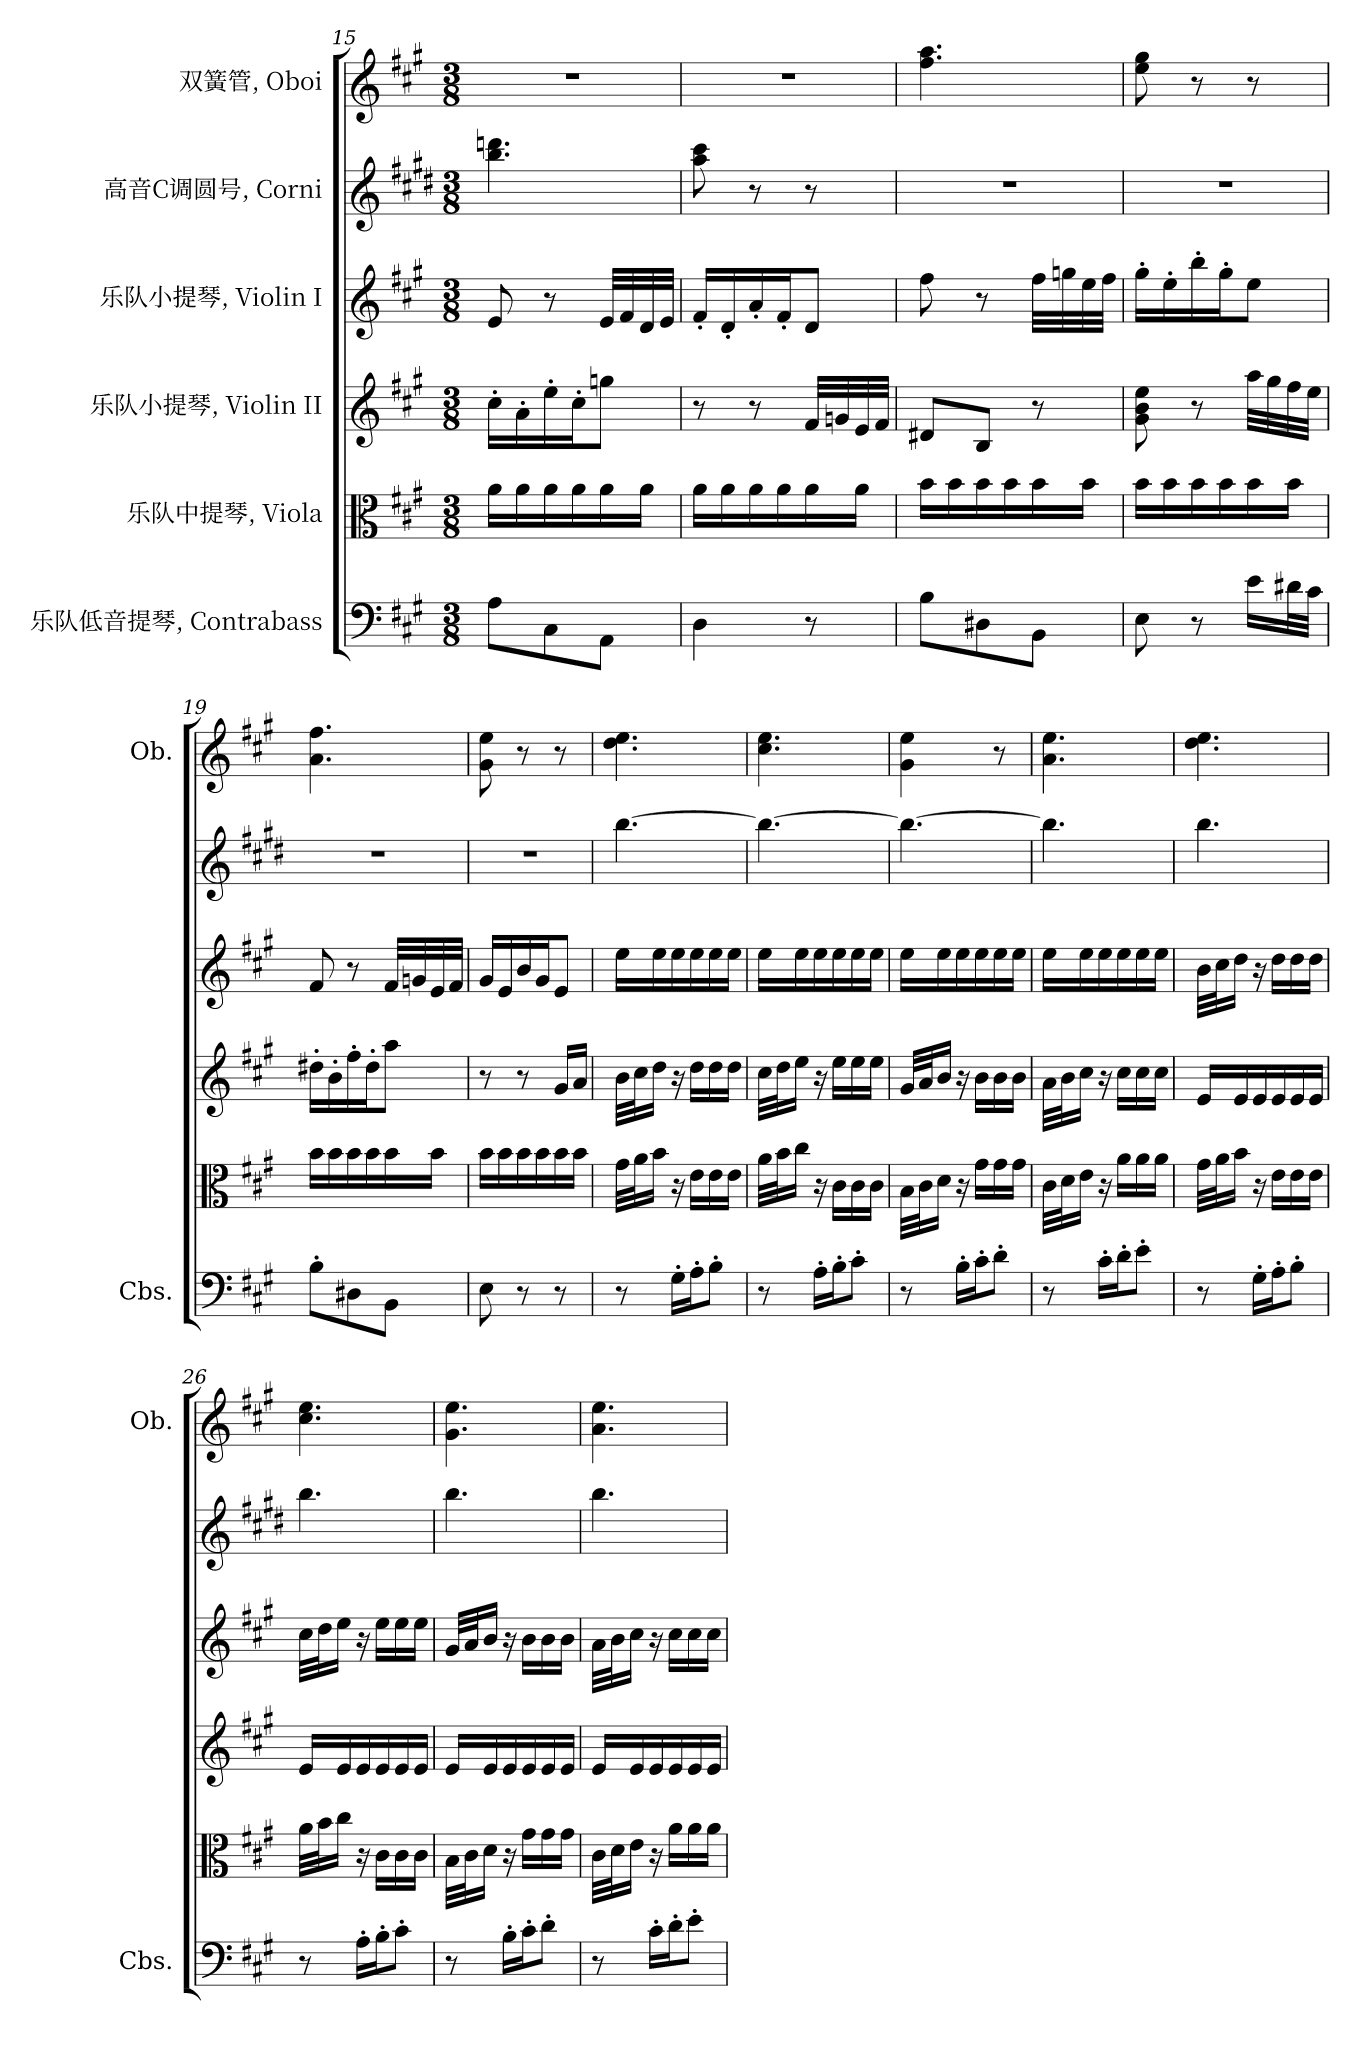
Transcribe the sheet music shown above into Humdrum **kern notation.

**kern	**kern	**kern	**kern	**kern	**kern
*part6	*part5	*part4	*part3	*part2	*part1
*staff6	*staff5	*staff4	*staff3	*staff2	*staff1
*I"乐队低音提琴, Contrabass	*I"乐队中提琴, Viola	*I"乐队小提琴, Violin II	*I"乐队小提琴, Violin I	*I"高音C调圆号, Corni	*I"双簧管, Oboi
*I'Cbs.	*	*	*	*	*I'Ob.
*clefF4	*clefC3	*clefG2	*clefG2	*clefG2	*clefG2
*ITrd7c12	*	*	*	*ITrd4c7	*
*k[f#c#g#]	*k[f#c#g#]	*k[f#c#g#]	*k[f#c#g#]	*k[f#c#g#]	*k[f#c#g#]
*M3/8	*M3/8	*M3/8	*M3/8	*M3/8	*M3/8
=15	=15	=15	=15	=15	=15
8AA\L	16a\LL	16cc#'\LL	8e/	4.ee\ 4.ggn\	4.r
.	16a\	16a'\	.	.	.
8CC#\	16a\	16ee'\	8r	.	.
.	16a\	16cc#'\J	.	.	.
8AAA\J	16a\	8ggn\J	32e/LLL	.	.
.	.	.	32f#/	.	.
.	16a\JJ	.	32d/	.	.
.	.	.	32e/JJJ	.	.
=16	=16	=16	=16	=16	=16
4DD\	16a\LL	8r	16f#'/LL	8dd\ 8ff#\	4.r
.	16a\	.	16d'/	.	.
.	16a\	8r	16a'/	8r	.
.	16a\	.	16f#'/J	.	.
8r	16a\	32f#/LLL	8d/J	8r	.
.	.	32gn/	.	.	.
.	16a\JJ	32e/	.	.	.
.	.	32f#/JJJ	.	.	.
!!LO:PB:g=z
=17	=17	=17	=17	=17	=17
8BB\L	16b\LL	8d#X/L	8ff#\	4.r	4.ff#\ 4.aa\
.	16b\	.	.	.	.
8DD#X\	16b\	8B/J	8r	.	.
.	16b\	.	.	.	.
8BBB\J	16b\	8r	32ff#\LLL	.	.
.	.	.	32ggn\	.	.
.	16b\JJ	.	32ee\	.	.
.	.	.	32ff#\JJJ	.	.
=18	=18	=18	=18	=18	=18
8EE\	16b\LL	8g#\ 8b\ 8ee\	16gg#'\LL	4.r	8ee\ 8gg#\
.	16b\	.	16ee'\	.	.
8r	16b\	8r	16bb'\	.	8r
.	16b\	.	16gg#'\J	.	.
16E\LL	16b\	32aa\LLL	8ee\J	.	8r
.	.	32gg#\	.	.	.
32D#X\L	16b\JJ	32ff#\	.	.	.
32C#\JJJ	.	32ee\JJJ	.	.	.
=19	=19	=19	=19	=19	=19
8BB'\L	16b\LL	16dd#X'\LL	8f#/	4.r	4.a\ 4.ff#\
.	16b\	16b'\	.	.	.
8DD#X\	16b\	16ff#'\	8r	.	.
.	16b\	16dd#'\J	.	.	.
8BBB\J	16b\	8aa\J	32f#/LLL	.	.
.	.	.	32gn/	.	.
.	16b\JJ	.	32e/	.	.
.	.	.	32f#/JJJ	.	.
!!LO:LB:g=z
=20	=20	=20	=20	=20	=20
8EE\	16b\LL	8r	16g#/LL	4.r	8g#\ 8ee\
.	16b\	.	16e/	.	.
8r	16b\	8r	16b/	.	8r
.	16b\	.	16g#/J	.	.
8r	16b\	16g#/LL	8e/J	.	8r
.	16b\JJ	16a/JJ	.	.	.
=21	=21	=21	=21	=21	=21
8r	32g#\LLL	32b\LLL	16ee\LL	[4.ee\	4.dd\ 4.ee\
.	32a\J	32cc#\J	.	.	.
.	16b\JJ	16dd\JJ	16ee\	.	.
16GG#'\LL	16r	16r	16ee\	.	.
16AA'\J	16e\LL	16dd\LL	16ee\	.	.
8BB'\J	16e\	16dd\	16ee\	.	.
.	16e\JJ	16dd\JJ	16ee\JJ	.	.
=22	=22	=22	=22	=22	=22
8r	32a\LLL	32cc#\LLL	16ee\LL	4.ee\_	4.cc#\ 4.ee\
.	32b\J	32dd\J	.	.	.
.	16cc#\JJ	16ee\JJ	16ee\	.	.
16AA'\LL	16r	16r	16ee\	.	.
16BB'\J	16c#\LL	16ee\LL	16ee\	.	.
8C#'\J	16c#\	16ee\	16ee\	.	.
.	16c#\JJ	16ee\JJ	16ee\JJ	.	.
=23	=23	=23	=23	=23	=23
8r	32B\LLL	32g#/LLL	16ee\LL	4.ee\_	4g#\ 4ee\
.	32c#\J	32a/J	.	.	.
.	16d\JJ	16b/JJ	16ee\	.	.
16BB'\LL	16r	16r	16ee\	.	.
16C#'\J	16g#\LL	16b\LL	16ee\	.	.
8D'\J	16g#\	16b\	16ee\	.	8r
.	16g#\JJ	16b\JJ	16ee\JJ	.	.
!!LO:PB:g=z
=24	=24	=24	=24	=24	=24
8r	32c#\LLL	32a\LLL	16ee\LL	4.ee\]	4.a\ 4.ee\
.	32d\J	32b\J	.	.	.
.	16e\JJ	16cc#\JJ	16ee\	.	.
16C#'\LL	16r	16r	16ee\	.	.
16D'\J	16a\LL	16cc#\LL	16ee\	.	.
8E'\J	16a\	16cc#\	16ee\	.	.
.	16a\JJ	16cc#\JJ	16ee\JJ	.	.
=25	=25	=25	=25	=25	=25
8r	32g#\LLL	16e/LL	32b\LLL	4.ee\	4.dd\ 4.ee\
.	32a\J	.	32cc#\J	.	.
.	16b\JJ	16e/	16dd\JJ	.	.
16GG#'\LL	16r	16e/	16r	.	.
16AA'\J	16e\LL	16e/	16dd\LL	.	.
8BB'\J	16e\	16e/	16dd\	.	.
.	16e\JJ	16e/JJ	16dd\JJ	.	.
=26	=26	=26	=26	=26	=26
8r	32a\LLL	16e/LL	32cc#\LLL	4.ee\	4.cc#\ 4.ee\
.	32b\J	.	32dd\J	.	.
.	16cc#\JJ	16e/	16ee\JJ	.	.
16AA'\LL	16r	16e/	16r	.	.
16BB'\J	16c#\LL	16e/	16ee\LL	.	.
8C#'\J	16c#\	16e/	16ee\	.	.
.	16c#\JJ	16e/JJ	16ee\JJ	.	.
=27	=27	=27	=27	=27	=27
8r	32B\LLL	16e/LL	32g#/LLL	4.ee\	4.g#\ 4.ee\
.	32c#\J	.	32a/J	.	.
.	16d\JJ	16e/	16b/JJ	.	.
16BB'\LL	16r	16e/	16r	.	.
16C#'\J	16g#\LL	16e/	16b\LL	.	.
8D'\J	16g#\	16e/	16b\	.	.
.	16g#\JJ	16e/JJ	16b\JJ	.	.
!!LO:LB:g=z
=28	=28	=28	=28	=28	=28
8r	32c#\LLL	16e/LL	32a\LLL	4.ee\	4.a\ 4.ee\
.	32d\J	.	32b\J	.	.
.	16e\JJ	16e/	16cc#\JJ	.	.
16C#'\LL	16r	16e/	16r	.	.
16D'\J	16a\LL	16e/	16cc#\LL	.	.
8E'\J	16a\	16e/	16cc#\	.	.
.	16a\JJ	16e/JJ	16cc#\JJ	.	.
=	=	=	=	=	=
*-	*-	*-	*-	*-	*-
